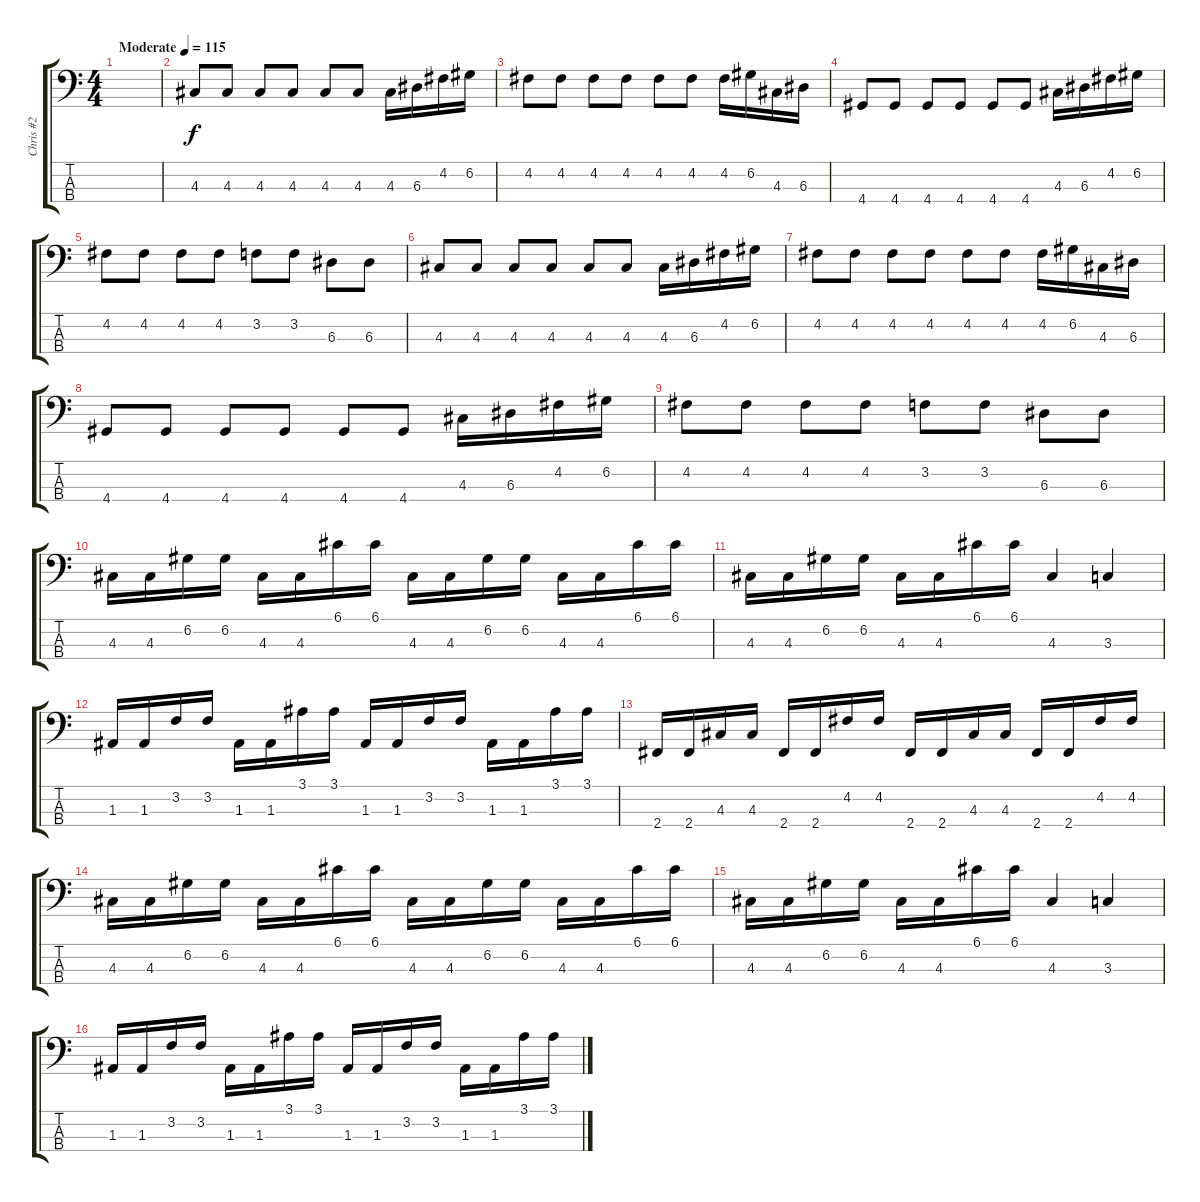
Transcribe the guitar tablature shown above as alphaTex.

\track ("Chris #2" "Chris #2") {instrument electricbasspick}
\staff {score tabs}
\tuning (G2 D2 A1 E1) {hide}
\ts (4 4)
\tempo (115 "Moderate")
\clef f4
\ks c
|
4.3.8 4.3.8 4.3.8 4.3.8 4.3.8 4.3.8 4.3.16 6.3.16 4.2.16 6.2.16 |
4.2.8 4.2.8 4.2.8 4.2.8 4.2.8 4.2.8 4.2.16 6.2.16 4.3.16 6.3.16 |
4.4.8 4.4.8 4.4.8 4.4.8 4.4.8 4.4.8 4.3.16 6.3.16 4.2.16 6.2.16 |
4.2.8 4.2.8 4.2.8 4.2.8 3.2.8 3.2.8 6.3.8 6.3.8 |
4.3.8 4.3.8 4.3.8 4.3.8 4.3.8 4.3.8 4.3.16 6.3.16 4.2.16 6.2.16 |
4.2.8 4.2.8 4.2.8 4.2.8 4.2.8 4.2.8 4.2.16 6.2.16 4.3.16 6.3.16 |
4.4.8 4.4.8 4.4.8 4.4.8 4.4.8 4.4.8 4.3.16 6.3.16 4.2.16 6.2.16 |
4.2.8 4.2.8 4.2.8 4.2.8 3.2.8 3.2.8 6.3.8 6.3.8 |
4.3.16 4.3.16 6.2.16 6.2.16 4.3.16 4.3.16 6.1.16 6.1.16 4.3.16 4.3.16 6.2.16 6.2.16 4.3.16 4.3.16 6.1.16 6.1.16 |
4.3.16 4.3.16 6.2.16 6.2.16 4.3.16 4.3.16 6.1.16 6.1.16 4.3.4 3.3.4 |
1.3.16 1.3.16 3.2.16 3.2.16 1.3.16 1.3.16 3.1.16 3.1.16 1.3.16 1.3.16 3.2.16 3.2.16 1.3.16 1.3.16 3.1.16 3.1.16 |
2.4.16 2.4.16 4.3.16 4.3.16 2.4.16 2.4.16 4.2.16 4.2.16 2.4.16 2.4.16 4.3.16 4.3.16 2.4.16 2.4.16 4.2.16 4.2.16 |
4.3.16 4.3.16 6.2.16 6.2.16 4.3.16 4.3.16 6.1.16 6.1.16 4.3.16 4.3.16 6.2.16 6.2.16 4.3.16 4.3.16 6.1.16 6.1.16 |
4.3.16 4.3.16 6.2.16 6.2.16 4.3.16 4.3.16 6.1.16 6.1.16 4.3.4 3.3.4 |
1.3.16 1.3.16 3.2.16 3.2.16 1.3.16 1.3.16 3.1.16 3.1.16 1.3.16 1.3.16 3.2.16 3.2.16 1.3.16 1.3.16 3.1.16 3.1.16
